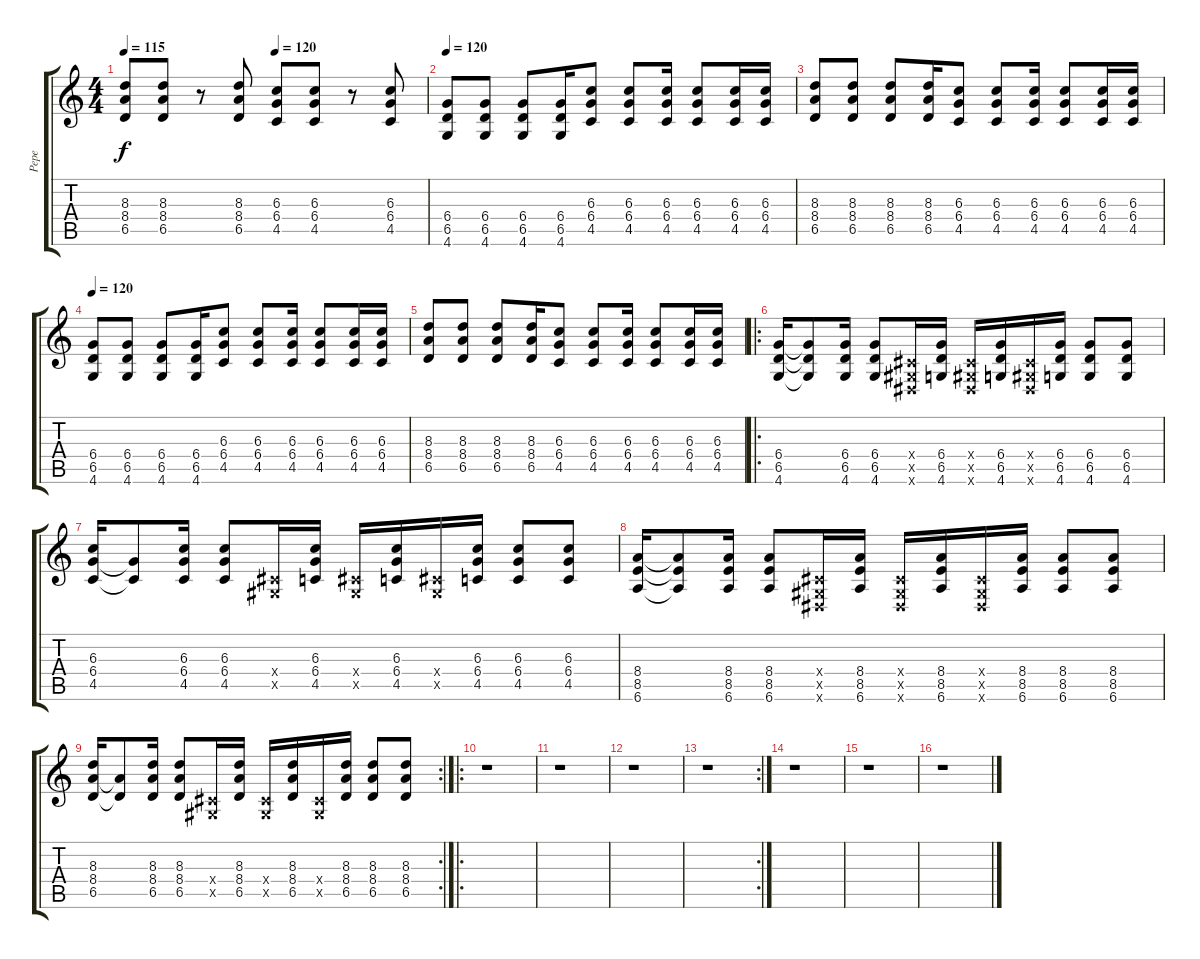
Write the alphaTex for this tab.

\track ("Pepe" "Pepe") {instrument distortionguitar}
\staff {score tabs}
\tuning (Eb4 Bb3 Gb3 Db3 Ab2 Eb2) {hide}
\ts (4 4)
\tempo (120 0.5)
\tempo 115
\clef g2
\ks c
(8.3 8.4 6.5).8{dy f} (8.3 8.4 6.5).8 r.8 (8.3 8.4 6.5).8 (6.3 6.4 4.5).8 (6.3 6.4 4.5).8 r.8 (6.3 6.4 4.5).8 |
\tempo 120
(6.4 6.5 4.6).8 (6.4 6.5 4.6).8 (6.4 6.5 4.6).8 (6.4 6.5 4.6).16 (6.3 6.4 4.5).8 (6.3 6.4 4.5).8 (6.3 6.4 4.5).16 (6.3 6.4 4.5).8 (6.3 6.4 4.5).16 (6.3 6.4 4.5).16 |
(8.3 8.4 6.5).8 (8.3 8.4 6.5).8 (8.3 8.4 6.5).8 (8.3 8.4 6.5).16 (6.3 6.4 4.5).8 (6.3 6.4 4.5).8 (6.3 6.4 4.5).16 (6.3 6.4 4.5).8 (6.3 6.4 4.5).16 (6.3 6.4 4.5).16 |
\tempo 120
(6.4 6.5 4.6).8 (6.4 6.5 4.6).8 (6.4 6.5 4.6).8 (6.4 6.5 4.6).16 (6.3 6.4 4.5).8 (6.3 6.4 4.5).8 (6.3 6.4 4.5).16 (6.3 6.4 4.5).8 (6.3 6.4 4.5).16 (6.3 6.4 4.5).16 |
(8.3 8.4 6.5).8 (8.3 8.4 6.5).8 (8.3 8.4 6.5).8 (8.3 8.4 6.5).16 (6.3 6.4 4.5).8 (6.3 6.4 4.5).8 (6.3 6.4 4.5).16 (6.3 6.4 4.5).8 (6.3 6.4 4.5).16 (6.3 6.4 4.5).16 |
\ro
(6.4 6.5 4.6).16 (6.4{t} 6.5{t} 4.6{t}).8 (6.4 6.5 4.6).16 (6.4 6.5 4.6).8 (0.4{x} 0.5{x} 0.6{x}).16 (6.4 6.5 4.6).16 (0.4{x} 0.5{x} 0.6{x}).16 (6.4 6.5 4.6).16 (0.4{x} 0.5{x} 0.6{x}).16 (6.4 6.5 4.6).16 (6.4 6.5 4.6).8 (6.4 6.5 4.6).8 |
(6.3 6.4 4.5).16 (6.4{t} 4.5{t}).8 (6.3 6.4 4.5).16 (6.3 6.4 4.5).8 (0.4{x} 0.5{x}).16 (6.3 6.4 4.5).16 (0.4{x} 0.5{x}).16 (6.3 6.4 4.5).16 (0.4{x} 0.5{x}).16 (6.3 6.4 4.5).16 (6.3 6.4 4.5).8 (6.3 6.4 4.5).8 |
(8.4 8.5 6.6).16 (8.4{t} 8.5{t} 6.6{t}).8 (8.4 8.5 6.6).16 (8.4 8.5 6.6).8 (0.4{x} 0.5{x} 0.6{x}).16 (8.4 8.5 6.6).16 (0.4{x} 0.5{x} 0.6{x}).16 (8.4 8.5 6.6).16 (0.4{x} 0.5{x} 0.6{x}).16 (8.4 8.5 6.6).16 (8.4 8.5 6.6).8 (8.4 8.5 6.6).8 |
\rc 2
(8.3 8.4 6.5).16 (8.4{t} 6.5{t}).8 (8.3 8.4 6.5).16 (8.3 8.4 6.5).8 (0.4{x} 0.5{x}).16 (8.3 8.4 6.5).16 (0.4{x} 0.5{x}).16 (8.3 8.4 6.5).16 (0.4{x} 0.5{x}).16 (8.3 8.4 6.5).16 (8.3 8.4 6.5).8 (8.3 8.4 6.5).8 |
\ro
r.1 |
r.1 |
r.1 |
\rc 2
r.1 |
r.1 |
r.1 |
r.1
